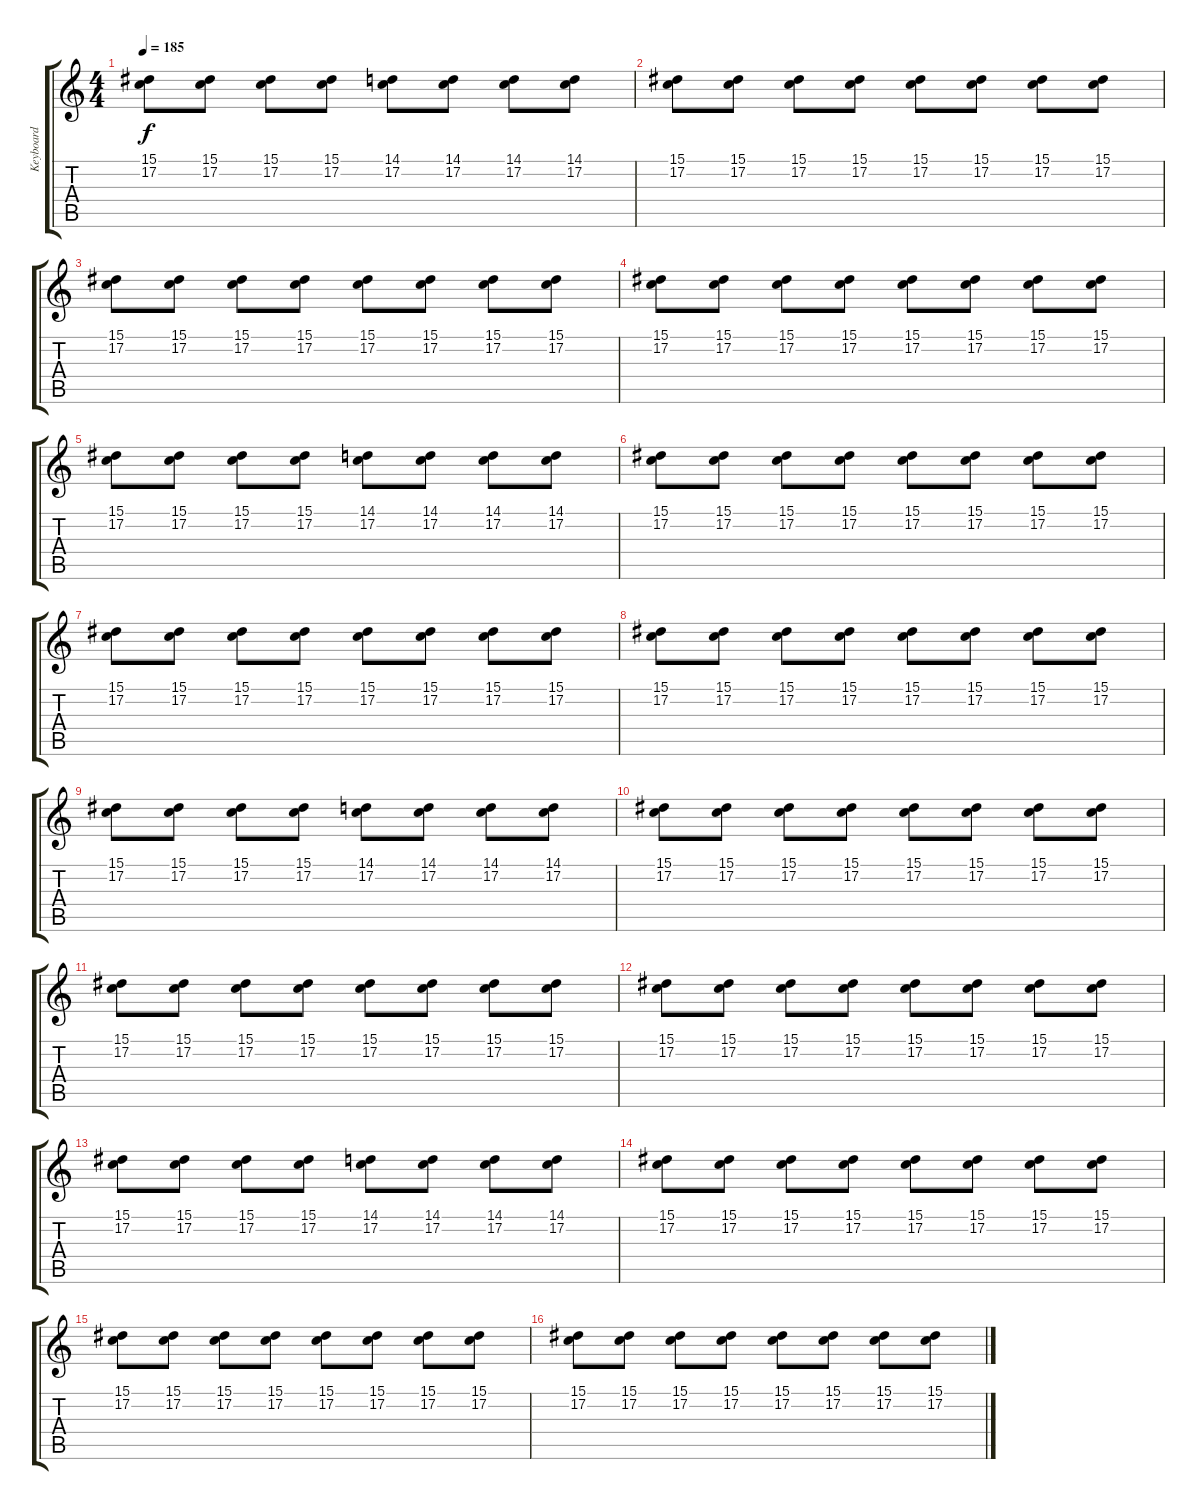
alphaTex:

\track ("Keyboard" "Keyboard") {instrument harpsichord}
\staff {score tabs}
\tuning (C4 G3 Eb3 Bb2 F2 C2) {hide}
\ts (4 4)
\tempo 185
\clef g2
\ks c
(15.1 17.2).8{dy f} (15.1 17.2).8 (15.1 17.2).8 (15.1 17.2).8 (14.1 17.2).8 (14.1 17.2).8 (14.1 17.2).8 (14.1 17.2).8 |
(15.1 17.2).8 (15.1 17.2).8 (15.1 17.2).8 (15.1 17.2).8 (15.1 17.2).8 (15.1 17.2).8 (15.1 17.2).8 (15.1 17.2).8 |
(15.1 17.2).8 (15.1 17.2).8 (15.1 17.2).8 (15.1 17.2).8 (15.1 17.2).8 (15.1 17.2).8 (15.1 17.2).8 (15.1 17.2).8 |
(15.1 17.2).8 (15.1 17.2).8 (15.1 17.2).8 (15.1 17.2).8 (15.1 17.2).8 (15.1 17.2).8 (15.1 17.2).8 (15.1 17.2).8 |
(15.1 17.2).8 (15.1 17.2).8 (15.1 17.2).8 (15.1 17.2).8 (14.1 17.2).8 (14.1 17.2).8 (14.1 17.2).8 (14.1 17.2).8 |
(15.1 17.2).8 (15.1 17.2).8 (15.1 17.2).8 (15.1 17.2).8 (15.1 17.2).8 (15.1 17.2).8 (15.1 17.2).8 (15.1 17.2).8 |
(15.1 17.2).8 (15.1 17.2).8 (15.1 17.2).8 (15.1 17.2).8 (15.1 17.2).8 (15.1 17.2).8 (15.1 17.2).8 (15.1 17.2).8 |
(15.1 17.2).8 (15.1 17.2).8 (15.1 17.2).8 (15.1 17.2).8 (15.1 17.2).8 (15.1 17.2).8 (15.1 17.2).8 (15.1 17.2).8 |
(15.1 17.2).8 (15.1 17.2).8 (15.1 17.2).8 (15.1 17.2).8 (14.1 17.2).8 (14.1 17.2).8 (14.1 17.2).8 (14.1 17.2).8 |
(15.1 17.2).8 (15.1 17.2).8 (15.1 17.2).8 (15.1 17.2).8 (15.1 17.2).8 (15.1 17.2).8 (15.1 17.2).8 (15.1 17.2).8 |
(15.1 17.2).8 (15.1 17.2).8 (15.1 17.2).8 (15.1 17.2).8 (15.1 17.2).8 (15.1 17.2).8 (15.1 17.2).8 (15.1 17.2).8 |
(15.1 17.2).8 (15.1 17.2).8 (15.1 17.2).8 (15.1 17.2).8 (15.1 17.2).8 (15.1 17.2).8 (15.1 17.2).8 (15.1 17.2).8 |
(15.1 17.2).8 (15.1 17.2).8 (15.1 17.2).8 (15.1 17.2).8 (14.1 17.2).8 (14.1 17.2).8 (14.1 17.2).8 (14.1 17.2).8 |
(15.1 17.2).8 (15.1 17.2).8 (15.1 17.2).8 (15.1 17.2).8 (15.1 17.2).8 (15.1 17.2).8 (15.1 17.2).8 (15.1 17.2).8 |
(15.1 17.2).8 (15.1 17.2).8 (15.1 17.2).8 (15.1 17.2).8 (15.1 17.2).8 (15.1 17.2).8 (15.1 17.2).8 (15.1 17.2).8 |
(15.1 17.2).8 (15.1 17.2).8 (15.1 17.2).8 (15.1 17.2).8 (15.1 17.2).8 (15.1 17.2).8 (15.1 17.2).8 (15.1 17.2).8
